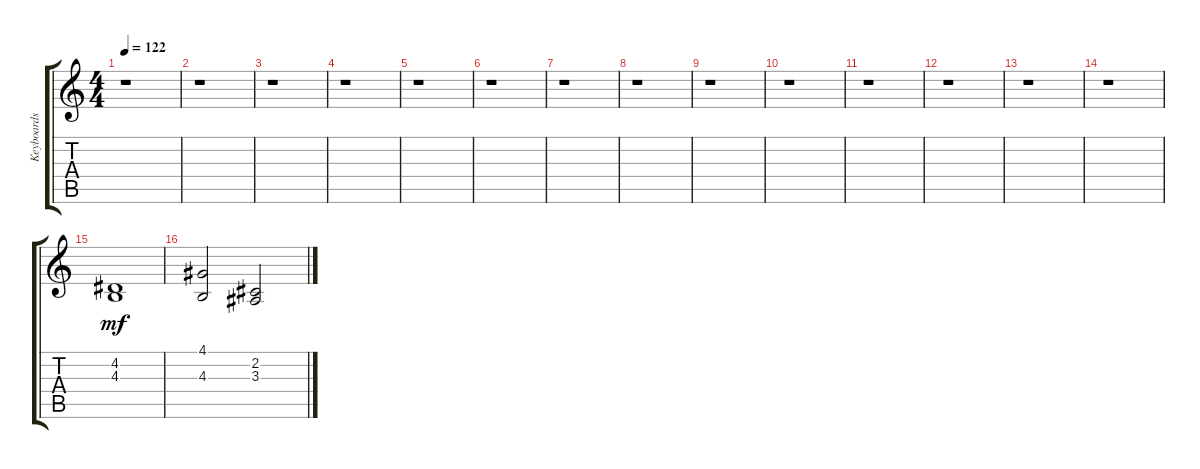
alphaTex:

\track ("Keyboards" "Keyboards") {instrument frenchhorn}
\staff {score tabs}
\tuning (E4 B3 G3 D3 A2 E2) {hide}
\ts (4 4)
\tempo 122
\clef g2
\ks c
r.1{dy f} |
r.1 |
r.1 |
r.1 |
r.1 |
r.1 |
r.1 |
r.1 |
r.1 |
r.1 |
r.1 |
r.1 |
r.1 |
r.1 |
(4.2 4.3).1{dy mf instrument recorder} |
(4.1 4.3).2 (2.2 3.3).2
